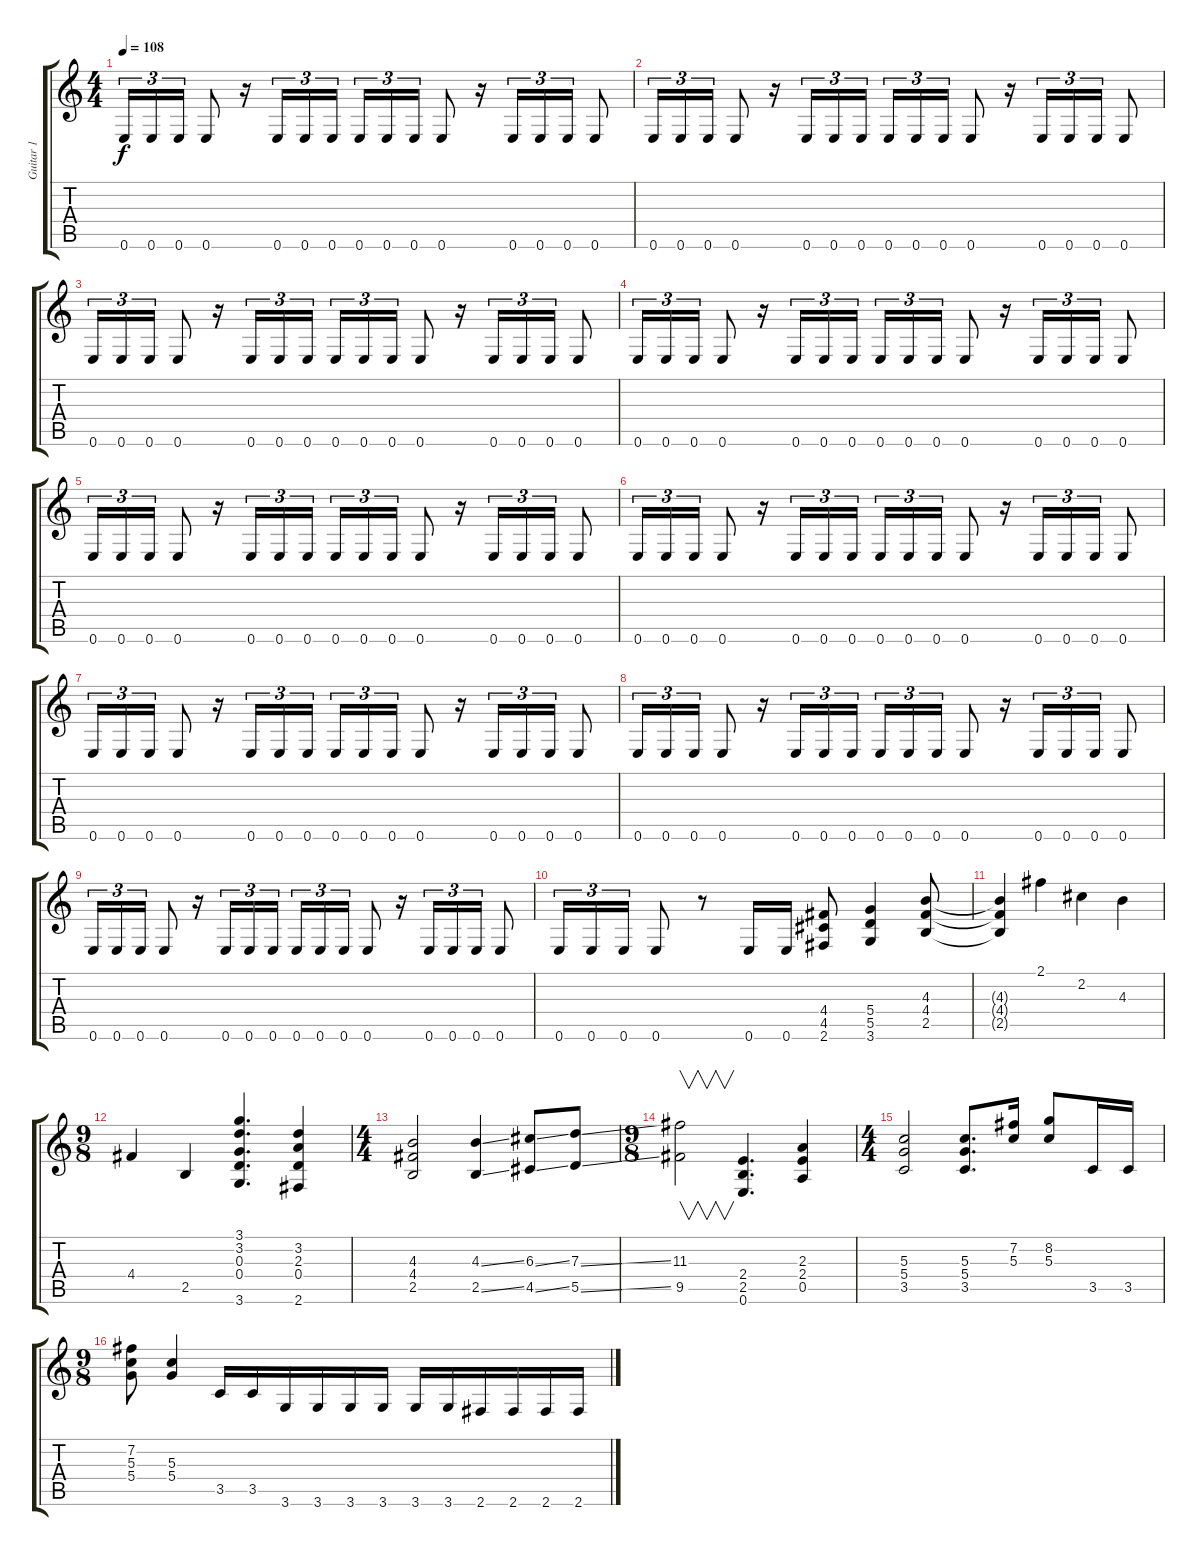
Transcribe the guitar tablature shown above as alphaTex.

\track ("Guitar 1" "Guitar 1") {instrument overdrivenguitar}
\staff {score tabs}
\tuning (E4 B3 G3 D3 A2 E2) {hide}
\ts (4 4)
\tempo 108
\clef g2
\ks c
0.6.16{tu (3 2) dy f} 0.6.16{tu (3 2)} 0.6.16{tu (3 2)} 0.6.8 r.16 0.6.16{tu (3 2)} 0.6.16{tu (3 2)} 0.6.16{tu (3 2) beam splitsecondary} 0.6.16{tu (3 2)} 0.6.16{tu (3 2)} 0.6.16{tu (3 2)} 0.6.8 r.16 0.6.16{tu (3 2)} 0.6.16{tu (3 2)} 0.6.16{tu (3 2)} 0.6.8 |
0.6.16{tu (3 2)} 0.6.16{tu (3 2)} 0.6.16{tu (3 2)} 0.6.8 r.16 0.6.16{tu (3 2)} 0.6.16{tu (3 2)} 0.6.16{tu (3 2) beam splitsecondary} 0.6.16{tu (3 2)} 0.6.16{tu (3 2)} 0.6.16{tu (3 2)} 0.6.8 r.16 0.6.16{tu (3 2)} 0.6.16{tu (3 2)} 0.6.16{tu (3 2)} 0.6.8 |
0.6.16{tu (3 2)} 0.6.16{tu (3 2)} 0.6.16{tu (3 2)} 0.6.8 r.16 0.6.16{tu (3 2)} 0.6.16{tu (3 2)} 0.6.16{tu (3 2) beam splitsecondary} 0.6.16{tu (3 2)} 0.6.16{tu (3 2)} 0.6.16{tu (3 2)} 0.6.8 r.16 0.6.16{tu (3 2)} 0.6.16{tu (3 2)} 0.6.16{tu (3 2)} 0.6.8 |
0.6.16{tu (3 2)} 0.6.16{tu (3 2)} 0.6.16{tu (3 2)} 0.6.8 r.16 0.6.16{tu (3 2)} 0.6.16{tu (3 2)} 0.6.16{tu (3 2) beam splitsecondary} 0.6.16{tu (3 2)} 0.6.16{tu (3 2)} 0.6.16{tu (3 2)} 0.6.8 r.16 0.6.16{tu (3 2)} 0.6.16{tu (3 2)} 0.6.16{tu (3 2)} 0.6.8 |
0.6.16{tu (3 2)} 0.6.16{tu (3 2)} 0.6.16{tu (3 2)} 0.6.8 r.16 0.6.16{tu (3 2)} 0.6.16{tu (3 2)} 0.6.16{tu (3 2) beam splitsecondary} 0.6.16{tu (3 2)} 0.6.16{tu (3 2)} 0.6.16{tu (3 2)} 0.6.8 r.16 0.6.16{tu (3 2)} 0.6.16{tu (3 2)} 0.6.16{tu (3 2)} 0.6.8 |
0.6.16{tu (3 2)} 0.6.16{tu (3 2)} 0.6.16{tu (3 2)} 0.6.8 r.16 0.6.16{tu (3 2)} 0.6.16{tu (3 2)} 0.6.16{tu (3 2) beam splitsecondary} 0.6.16{tu (3 2)} 0.6.16{tu (3 2)} 0.6.16{tu (3 2)} 0.6.8 r.16 0.6.16{tu (3 2)} 0.6.16{tu (3 2)} 0.6.16{tu (3 2)} 0.6.8 |
0.6.16{tu (3 2)} 0.6.16{tu (3 2)} 0.6.16{tu (3 2)} 0.6.8 r.16 0.6.16{tu (3 2)} 0.6.16{tu (3 2)} 0.6.16{tu (3 2) beam splitsecondary} 0.6.16{tu (3 2)} 0.6.16{tu (3 2)} 0.6.16{tu (3 2)} 0.6.8 r.16 0.6.16{tu (3 2)} 0.6.16{tu (3 2)} 0.6.16{tu (3 2)} 0.6.8 |
0.6.16{tu (3 2)} 0.6.16{tu (3 2)} 0.6.16{tu (3 2)} 0.6.8 r.16 0.6.16{tu (3 2)} 0.6.16{tu (3 2)} 0.6.16{tu (3 2) beam splitsecondary} 0.6.16{tu (3 2)} 0.6.16{tu (3 2)} 0.6.16{tu (3 2)} 0.6.8 r.16 0.6.16{tu (3 2)} 0.6.16{tu (3 2)} 0.6.16{tu (3 2)} 0.6.8 |
0.6.16{tu (3 2)} 0.6.16{tu (3 2)} 0.6.16{tu (3 2)} 0.6.8 r.16 0.6.16{tu (3 2)} 0.6.16{tu (3 2)} 0.6.16{tu (3 2) beam splitsecondary} 0.6.16{tu (3 2)} 0.6.16{tu (3 2)} 0.6.16{tu (3 2)} 0.6.8 r.16 0.6.16{tu (3 2)} 0.6.16{tu (3 2)} 0.6.16{tu (3 2)} 0.6.8 |
0.6.16{tu (3 2)} 0.6.16{tu (3 2)} 0.6.16{tu (3 2)} 0.6.8 r.8 0.6.16 0.6.16 (4.4 4.5 2.6).8 (5.4 5.5 3.6).4 (4.3 4.4 2.5).8 |
(4.3{t} 4.4{t} 2.5{t}).4 2.1.4 2.2.4 4.3.4 |
\ts (9 8)
4.4.4 2.5.4 (3.1 3.2 0.3 0.4 3.6).4{d} (3.2 2.3 0.4 2.6).4 |
\ts (4 4)
(4.3 4.4 2.5).2 (4.3{ss} 2.5{ss}).4 (6.3{ss} 4.5{ss}).8 (7.3{ss} 5.5{ss}).8 |
\ts (9 8)
(11.3 9.5).2{v} (2.4 2.5 0.6).4{d} (2.3 2.4 0.5).4 |
\ts (4 4)
(5.3 5.4 3.5).2 (5.3 5.4 3.5).8{d} (7.2 5.3).16 (8.2 5.3).8 3.5.16 3.5.16 |
\ts (9 8)
(7.2 5.3 5.4).8 (5.3 5.4).4 3.5.16 3.5.16 3.6.16 3.6.16 3.6.16 3.6.16 3.6.16 3.6.16 2.6.16 2.6.16 2.6.16 2.6.16
